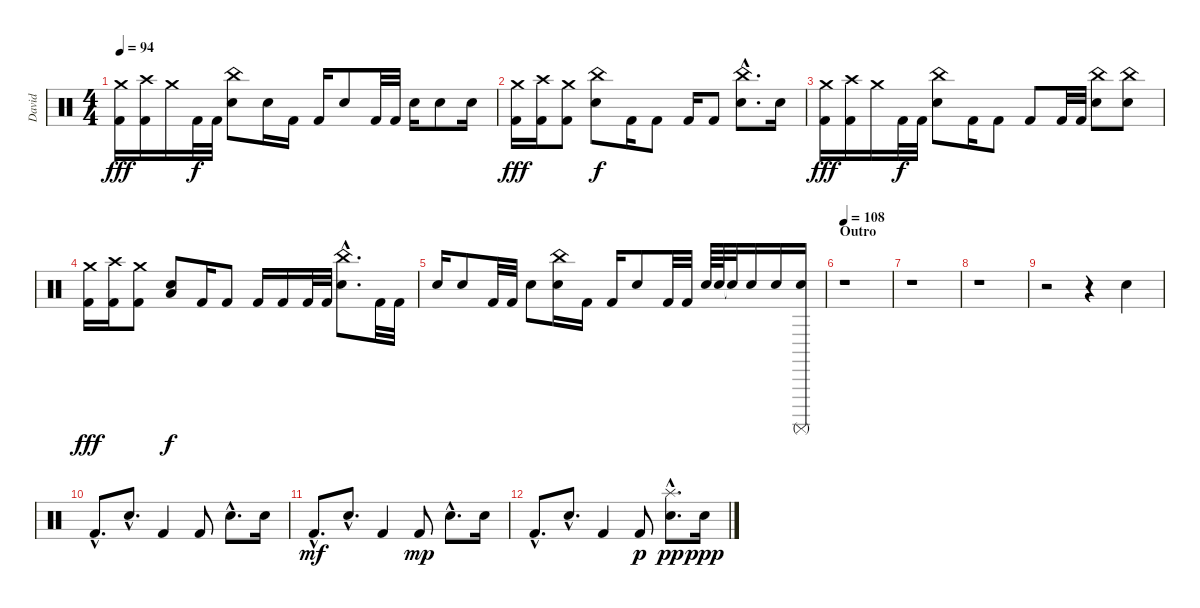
\track ("David" "David") {instrument percussion}
\staff {score}
\articulation defaults
\ts (4 4)
\tempo 94
\clef neutral
\ks c
("Crash medium (hit)" "Kick (hit) 2").16{dy fff} ("Crash high (hit)" "Kick (hit) 2").16 "Crash medium (hit)".16 "Kick (hit) 2".32{dy f} "Kick (hit) 2".32 ("China (hit)" "Snare (hit) 2").8 "Snare (hit) 2".16 "Kick (hit) 2".16 "Kick (hit) 2".16 "Snare (hit) 2".8 "Kick (hit) 2".32 "Kick (hit) 2".32 "Snare (hit) 2".16 "Snare (hit) 2".8 "Snare (hit) 2".16 |
("Crash medium (hit)" "Kick (hit) 2").16{dy fff} ("Crash high (hit)" "Kick (hit) 2").16 ("Crash medium (hit)" "Kick (hit) 2").8 ("China (hit)" "Snare (hit) 2").8{dy f} "Kick (hit) 2".16 "Kick (hit) 2".8 "Kick (hit) 2".16 "Kick (hit) 2".8 ("China (hit)"{hac} "Snare (hit) 2"{hac}).8{d} "Snare (hit) 2".16 |
("Crash medium (hit)" "Kick (hit) 2").16{dy fff} ("Crash high (hit)" "Kick (hit) 2").16 "Crash medium (hit)".16 "Kick (hit) 2".32{dy f} "Kick (hit) 2".32 ("China (hit)" "Snare (hit) 2").8 "Kick (hit) 2".16 "Kick (hit) 2".8 "Kick (hit) 2".8 "Kick (hit) 2".32 "Kick (hit) 2".32 ("China (hit)" "Snare (hit) 2").8 ("China (hit)" "Snare (hit) 2").8 |
("Crash medium (hit)" "Kick (hit) 2").16{dy fff} ("Crash high (hit)" "Kick (hit) 2").16 ("Crash medium (hit)" "Kick (hit) 2").8 ("Snare (hit) 2" "Low Floor Tom (hit)").8{dy f} "Kick (hit) 2".16 "Kick (hit) 2".8 "Kick (hit) 2".16 "Kick (hit) 2".16 "Kick (hit) 2".32 "Kick (hit) 2".32 ("China (hit)"{hac} "Snare (hit) 2"{hac}).8{d} "Kick (hit) 2".32 "Kick (hit) 2".32 |
"Snare (hit) 2".16 "Snare (hit) 2".8 "Kick (hit) 2".32 "Kick (hit) 2".32 "Snare (hit) 2".8 ("China (hit)" "Snare (hit) 2").16 "Kick (hit) 2".16 "Kick (hit) 2".16 "Snare (hit) 2".8 "Kick (hit) 2".32 "Kick (hit) 2".32 "Snare (hit) 2".64 "Snare (hit) 2".64 "Snare (hit)"{t}.32 "Snare (hit) 2".16 "Snare (hit) 2".16 ("Snare (hit) 2" "Surdo (mute)").16 |
\section ("" "Outro")
\tempo 108
r.1 |
r.1 |
r.1 |
r.2 r.4 "Electric Snare (hit)".4 |
"Kick (hit) 2"{hac}.8{d} "Electric Snare (hit)"{hac}.8{d} "Kick (hit) 2".4 "Kick (hit) 2".8 "Electric Snare (hit)"{hac}.8{d} "Electric Snare (hit)".16 |
"Kick (hit) 2"{hac}.8{d dy mf} "Electric Snare (hit)"{hac}.8{d} "Kick (hit) 2".4 "Kick (hit) 2".8{dy mp} "Electric Snare (hit)"{hac}.8{d} "Electric Snare (hit)".16 |
"Kick (hit) 2"{hac}.8{d} "Electric Snare (hit)"{hac}.8{d} "Kick (hit) 2".4 "Kick (hit) 2".8{dy p} ("Splash (hit)"{hac} "Electric Snare (hit)"{hac}).8{d dy pp} "Electric Snare (hit)".16{dy ppp}
